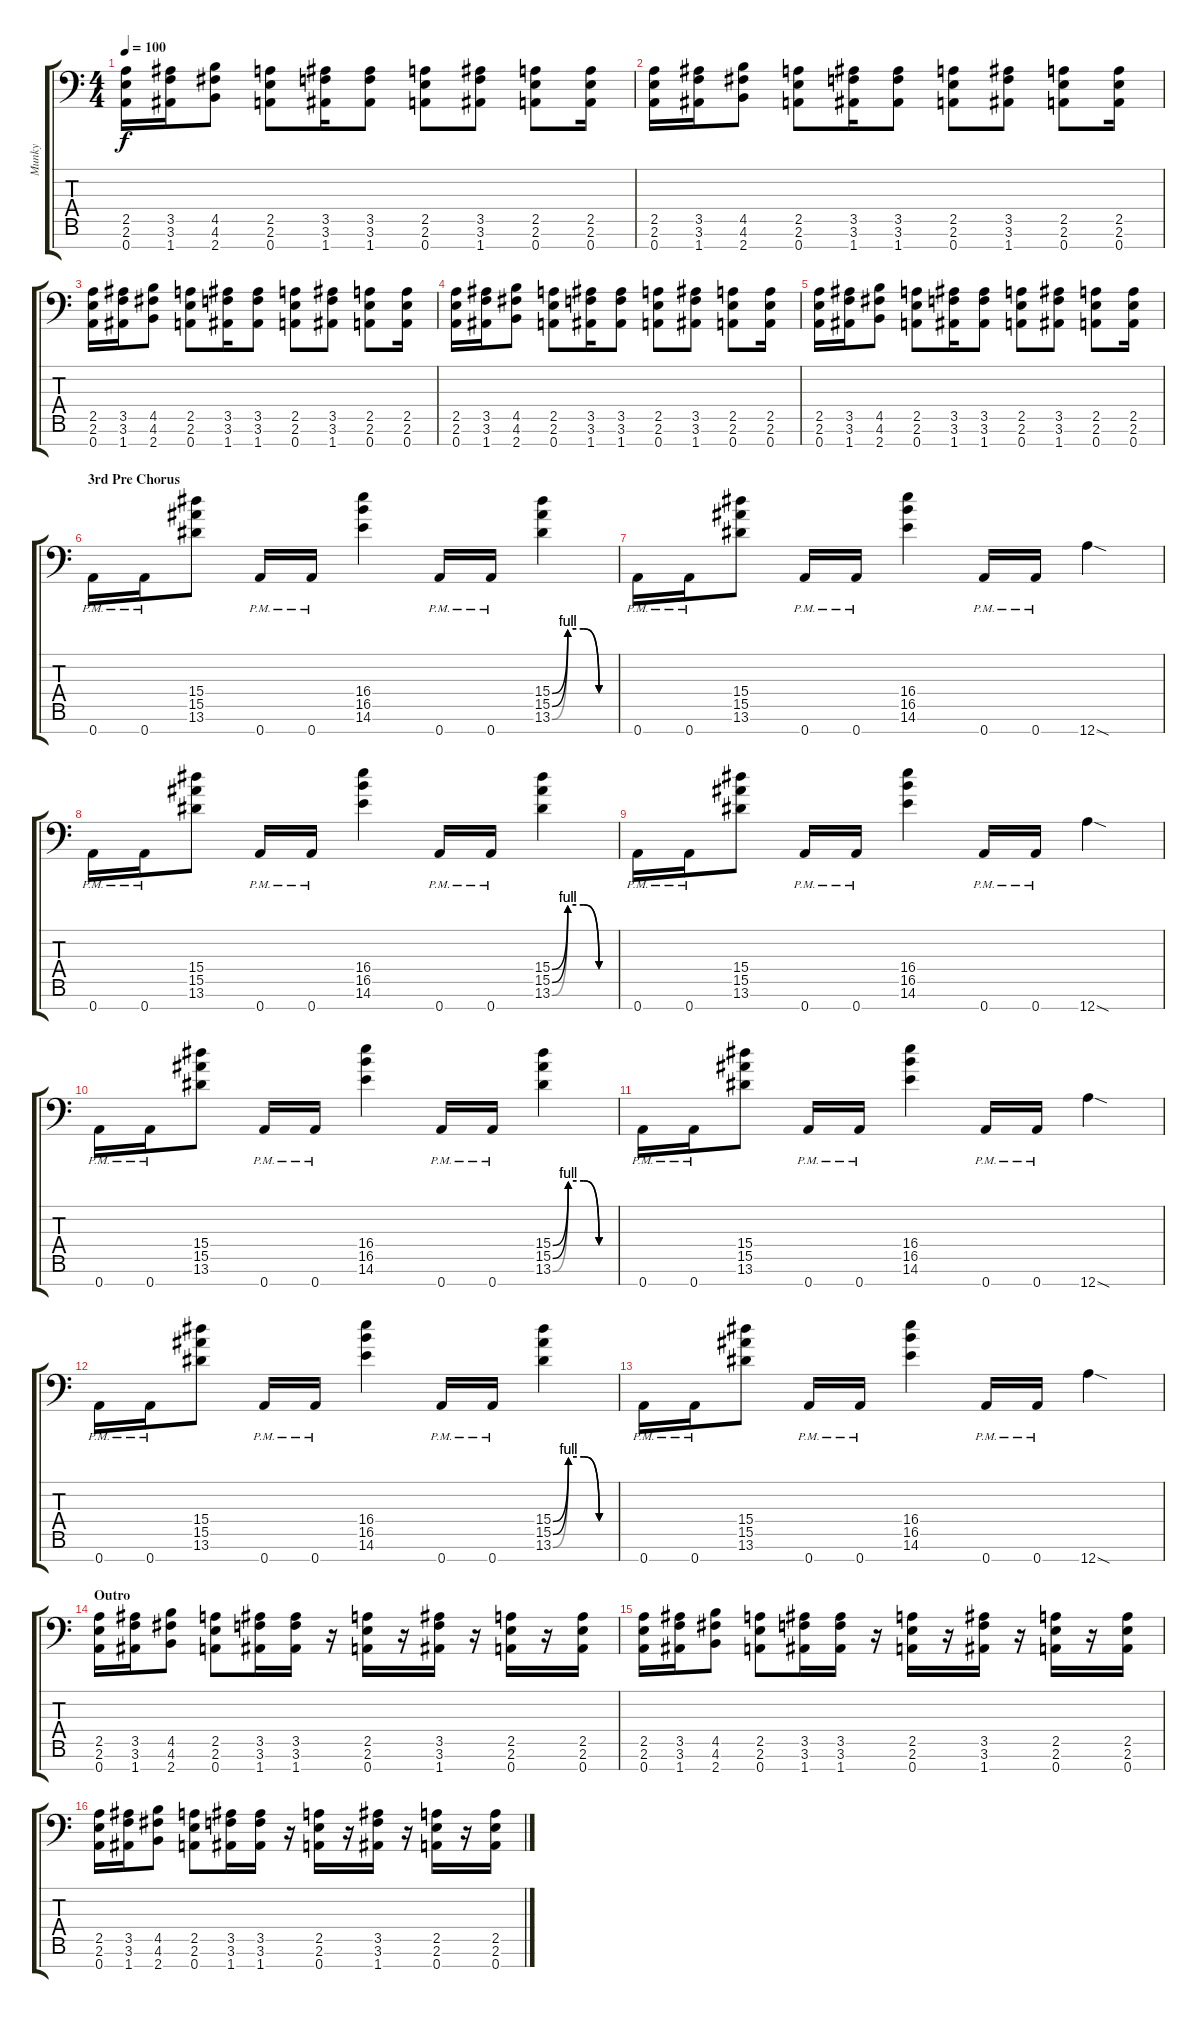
\track ("Munky" "Munky") {instrument distortionguitar}
\staff {score tabs}
\tuning (D4 A3 F3 C3 G2 D2 A1) {hide}
\ts (4 4)
\tempo 100
\clef f4
\ks c
(2.5 2.6 0.7).16{dy f} (3.5 3.6 1.7).16 (4.5 4.6 2.7).8 (2.5 2.6 0.7).8 (3.5 3.6 1.7).16 (3.5 3.6 1.7).8 (2.5 2.6 0.7).8 (3.5 3.6 1.7).8 (2.5 2.6 0.7).8 (2.5 2.6 0.7).16 |
(2.5 2.6 0.7).16 (3.5 3.6 1.7).16 (4.5 4.6 2.7).8 (2.5 2.6 0.7).8 (3.5 3.6 1.7).16 (3.5 3.6 1.7).8 (2.5 2.6 0.7).8 (3.5 3.6 1.7).8 (2.5 2.6 0.7).8 (2.5 2.6 0.7).16 |
(2.5 2.6 0.7).16 (3.5 3.6 1.7).16 (4.5 4.6 2.7).8 (2.5 2.6 0.7).8 (3.5 3.6 1.7).16 (3.5 3.6 1.7).8 (2.5 2.6 0.7).8 (3.5 3.6 1.7).8 (2.5 2.6 0.7).8 (2.5 2.6 0.7).16 |
(2.5 2.6 0.7).16 (3.5 3.6 1.7).16 (4.5 4.6 2.7).8 (2.5 2.6 0.7).8 (3.5 3.6 1.7).16 (3.5 3.6 1.7).8 (2.5 2.6 0.7).8 (3.5 3.6 1.7).8 (2.5 2.6 0.7).8 (2.5 2.6 0.7).16 |
(2.5 2.6 0.7).16 (3.5 3.6 1.7).16 (4.5 4.6 2.7).8 (2.5 2.6 0.7).8 (3.5 3.6 1.7).16 (3.5 3.6 1.7).8 (2.5 2.6 0.7).8 (3.5 3.6 1.7).8 (2.5 2.6 0.7).8 (2.5 2.6 0.7).16 |
\section ("" "3rd Pre Chorus")
0.7{pm}.16 0.7{pm}.16 (15.4 15.5 13.6).8 0.7{pm}.16 0.7{pm}.16 (16.4 16.5 14.6).4 0.7{pm}.16 0.7{pm}.16 (15.4{be (custom 0 0 15 4 30 4 45 0 60 0)} 15.5{be (custom 0 0 15 4 30 4 45 0 60 0)} 13.6{be (custom 0 0 15 4 30 4 45 0 60 0)}).4 |
0.7{pm}.16 0.7{pm}.16 (15.4 15.5 13.6).8 0.7{pm}.16 0.7{pm}.16 (16.4 16.5 14.6).4 0.7{pm}.16 0.7{pm}.16 12.7{sod}.4 |
0.7{pm}.16 0.7{pm}.16 (15.4 15.5 13.6).8 0.7{pm}.16 0.7{pm}.16 (16.4 16.5 14.6).4 0.7{pm}.16 0.7{pm}.16 (15.4{be (custom 0 0 15 4 30 4 45 0 60 0)} 15.5{be (custom 0 0 15 4 30 4 45 0 60 0)} 13.6{be (custom 0 0 15 4 30 4 45 0 60 0)}).4 |
0.7{pm}.16 0.7{pm}.16 (15.4 15.5 13.6).8 0.7{pm}.16 0.7{pm}.16 (16.4 16.5 14.6).4 0.7{pm}.16 0.7{pm}.16 12.7{sod}.4 |
0.7{pm}.16 0.7{pm}.16 (15.4 15.5 13.6).8 0.7{pm}.16 0.7{pm}.16 (16.4 16.5 14.6).4 0.7{pm}.16 0.7{pm}.16 (15.4{be (custom 0 0 15 4 30 4 45 0 60 0)} 15.5{be (custom 0 0 15 4 30 4 45 0 60 0)} 13.6{be (custom 0 0 15 4 30 4 45 0 60 0)}).4 |
0.7{pm}.16 0.7{pm}.16 (15.4 15.5 13.6).8 0.7{pm}.16 0.7{pm}.16 (16.4 16.5 14.6).4 0.7{pm}.16 0.7{pm}.16 12.7{sod}.4 |
0.7{pm}.16 0.7{pm}.16 (15.4 15.5 13.6).8 0.7{pm}.16 0.7{pm}.16 (16.4 16.5 14.6).4 0.7{pm}.16 0.7{pm}.16 (15.4{be (custom 0 0 15 4 30 4 45 0 60 0)} 15.5{be (custom 0 0 15 4 30 4 45 0 60 0)} 13.6{be (custom 0 0 15 4 30 4 45 0 60 0)}).4 |
0.7{pm}.16 0.7{pm}.16 (15.4 15.5 13.6).8 0.7{pm}.16 0.7{pm}.16 (16.4 16.5 14.6).4 0.7{pm}.16 0.7{pm}.16 12.7{sod}.4 |
\section ("" "Outro")
(2.5 2.6 0.7).16 (3.5 3.6 1.7).16 (4.5 4.6 2.7).8 (2.5 2.6 0.7).8 (3.5 3.6 1.7).16 (3.5 3.6 1.7).16 r.16 (2.5 2.6 0.7).16 r.16 (3.5 3.6 1.7).16 r.16 (2.5 2.6 0.7).16 r.16 (2.5 2.6 0.7).16 |
(2.5 2.6 0.7).16 (3.5 3.6 1.7).16 (4.5 4.6 2.7).8 (2.5 2.6 0.7).8 (3.5 3.6 1.7).16 (3.5 3.6 1.7).16 r.16 (2.5 2.6 0.7).16 r.16 (3.5 3.6 1.7).16 r.16 (2.5 2.6 0.7).16 r.16 (2.5 2.6 0.7).16 |
(2.5 2.6 0.7).16 (3.5 3.6 1.7).16 (4.5 4.6 2.7).8 (2.5 2.6 0.7).8 (3.5 3.6 1.7).16 (3.5 3.6 1.7).16 r.16 (2.5 2.6 0.7).16 r.16 (3.5 3.6 1.7).16 r.16 (2.5 2.6 0.7).16 r.16 (2.5 2.6 0.7).16
